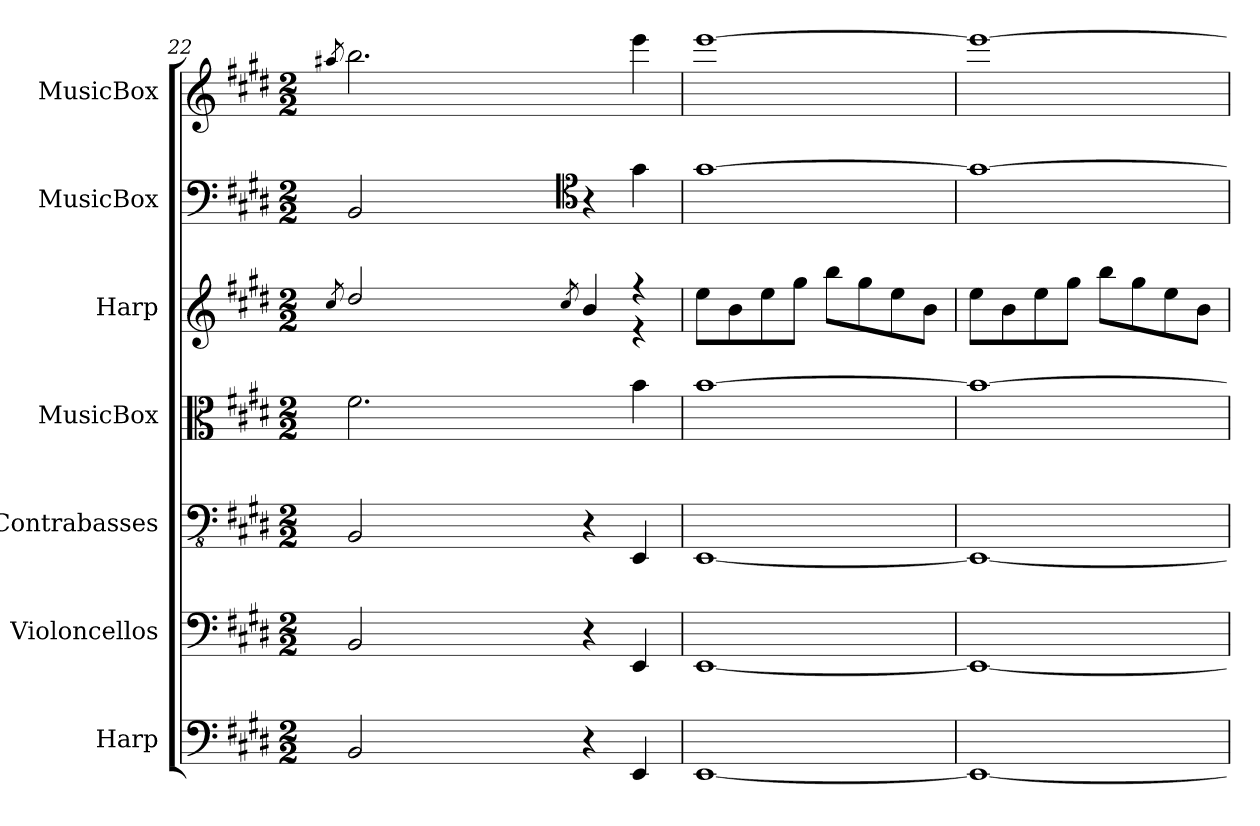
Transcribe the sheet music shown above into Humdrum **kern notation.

**kern	**kern	**kern	**kern	**kern	**kern	**kern
*part7	*part6	*part5	*part4	*part3	*part2	*part1
*staff7	*staff6	*staff5	*staff4	*staff3	*staff2	*staff1
*I"Harp	*I"Violoncellos	*I"Contrabasses	*I"MusicBox	*I"Harp	*I"MusicBox	*I"MusicBox
*I'Hrp.	*I'Vlcs.	*I'Cbs.	*I'MuBx.	*I'Hrp.	*I'MuBx.	*I'MuBx.
*clefF4	*clefF4	*clefFv4	*clefC3	*clefG2	*clefF4	*clefG2
*k[f#c#g#d#]	*k[f#c#g#d#]	*k[f#c#g#d#]	*k[f#c#g#d#]	*k[f#c#g#d#]	*k[f#c#g#d#]	*k[f#c#g#d#]
*E:	*E:	*E:	*E:	*E:	*E:	*E:
*M2/2	*M2/2	*M2/2	*M2/2	*M2/2	*M2/2	*M2/2
=22	=22	=22	=22	=22	=22	=22
.	.	.	.	8qcc#/	.	8qaa#X/
*	*	*	*	*^	*	*
2BB/	2BB/	2BBB/	2.f#\	2dd#/	32ryy	2BB/	2.bb\
.	.	.	.	.	32eeyy	.	.
.	.	.	.	.	32dd#yy	.	.
.	.	.	.	.	32eeyy	.	.
.	.	.	.	.	32dd#yy	.	.
.	.	.	.	.	32eeyy	.	.
.	.	.	.	.	32dd#yy	.	.
.	.	.	.	.	32eeyy	.	.
.	.	.	.	.	2dd#yy	.	.
.	.	.	.	8qcc#/	.	.	.
*	*	*	*	*	*	*clefC4	*
4r	4r	4r	.	4b/	.	4r	.
4EE/	4EE/	4EEE/	4b\	4r	4r	4g#\	4eee\
*	*	*	*	*v	*v	*	*
!!LO:PB:g=z
=23	=23	=23	=23	=23	=23	=23
[1EE	[1EE	[1EEE	[1b	8ee\L	[1g#	[1eee
.	.	.	.	8b\	.	.
.	.	.	.	8ee\	.	.
.	.	.	.	8gg#\J	.	.
.	.	.	.	8bb\L	.	.
.	.	.	.	8gg#\	.	.
.	.	.	.	8ee\	.	.
.	.	.	.	8b\J	.	.
=24	=24	=24	=24	=24	=24	=24
1EE_	1EE_	1EEE_	1b_	8ee\L	1g#_	1eee_
.	.	.	.	8b\	.	.
.	.	.	.	8ee\	.	.
.	.	.	.	8gg#\J	.	.
.	.	.	.	8bb\L	.	.
.	.	.	.	8gg#\	.	.
.	.	.	.	8ee\	.	.
.	.	.	.	8b\J	.	.
=	=	=	=	=	=	=
*-	*-	*-	*-	*-	*-	*-
